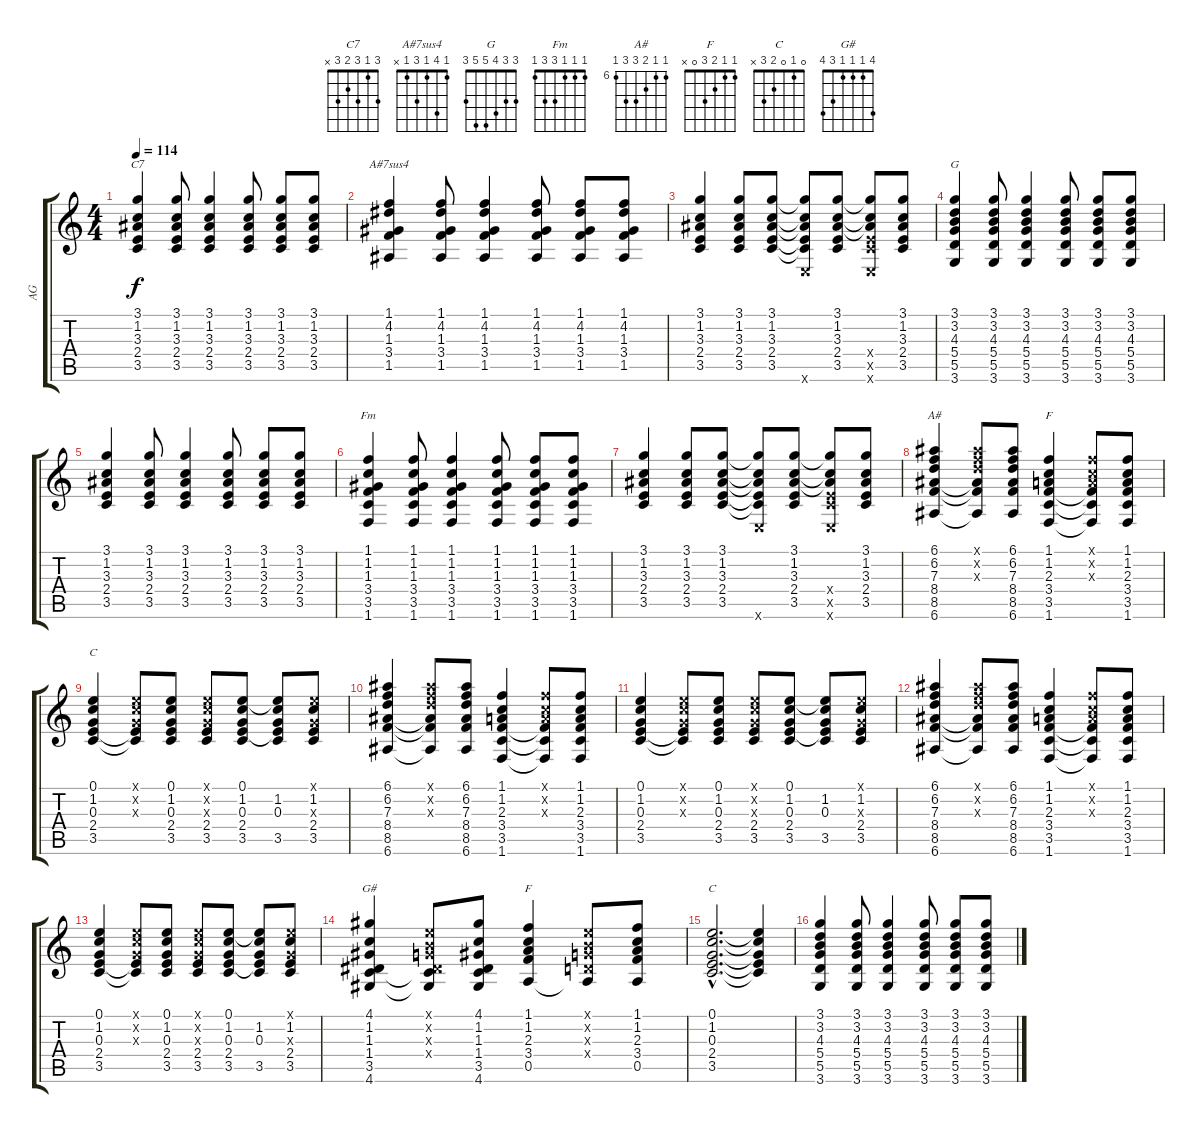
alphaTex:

\track ("AG" "AG") {instrument acousticguitarnylon}
\staff {score tabs}
\tuning (E4 B3 G3 D3 A2 E2) {hide}
\chord ("C7" 3 1 3 2 3 x)
\chord ("A#7sus4" 1 4 1 3 1 x)
\chord ("G" 3 3 4 5 5 3)
\chord ("Fm" 1 1 1 3 3 1)
\chord ("A#" 6 6 7 8 8 6) {firstfret 6}
\chord ("F" 1 1 2 3 0 1)
\chord ("C" 3 1 0 2 3 x)
\chord ("G#" 4 1 1 1 3 4)
\chord ("F" 1 1 2 3 0 x)
\chord ("C" 0 1 0 2 3 x)
\ts (4 4)
\tempo 114
\clef g2
\ks c
(3.1 1.2 3.3 2.4 3.5).4{ch "C7" dy f} (3.1 1.2 3.3 2.4 3.5).8 (3.1 1.2 3.3 2.4 3.5).4 (3.1 1.2 3.3 2.4 3.5).8 (3.1 1.2 3.3 2.4 3.5).8 (3.1 1.2 3.3 2.4 3.5).8 |
(1.1 4.2 1.3 3.4 1.5).4{ch "A#7sus4"} (1.1 4.2 1.3 3.4 1.5).8 (1.1 4.2 1.3 3.4 1.5).4 (1.1 4.2 1.3 3.4 1.5).8 (1.1 4.2 1.3 3.4 1.5).8 (1.1 4.2 1.3 3.4 1.5).8 |
(3.1 1.2 3.3 2.4 3.5).4 (3.1 1.2 3.3 2.4 3.5).8 (3.1 1.2 3.3 2.4 3.5).8 (3.1{t} 1.2{t} 3.3{t} 2.4{t} 3.5{t} 0.6{x}).8 (3.1 1.2 3.3 2.4 3.5).8 (3.1{t} 1.2{t} 3.3{t} 2.4{x} 3.5{x} 0.6{x}).8 (3.1 1.2 3.3 2.4 3.5).8 |
(3.1 3.2 4.3 5.4 5.5 3.6).4{ch "G"} (3.1 3.2 4.3 5.4 5.5 3.6).8 (3.1 3.2 4.3 5.4 5.5 3.6).4 (3.1 3.2 4.3 5.4 5.5 3.6).8 (3.1 3.2 4.3 5.4 5.5 3.6).8 (3.1 3.2 4.3 5.4 5.5 3.6).8 |
(3.1 1.2 3.3 2.4 3.5).4 (3.1 1.2 3.3 2.4 3.5).8 (3.1 1.2 3.3 2.4 3.5).4 (3.1 1.2 3.3 2.4 3.5).8 (3.1 1.2 3.3 2.4 3.5).8 (3.1 1.2 3.3 2.4 3.5).8 |
(1.1 1.2 1.3 3.4 3.5 1.6).4{ch "Fm"} (1.1 1.2 1.3 3.4 3.5 1.6).8 (1.1 1.2 1.3 3.4 3.5 1.6).4 (1.1 1.2 1.3 3.4 3.5 1.6).8 (1.1 1.2 1.3 3.4 3.5 1.6).8 (1.1 1.2 1.3 3.4 3.5 1.6).8 |
(3.1 1.2 3.3 2.4 3.5).4 (3.1 1.2 3.3 2.4 3.5).8 (3.1 1.2 3.3 2.4 3.5).8 (3.1{t} 1.2{t} 3.3{t} 2.4{t} 3.5{t} 0.6{x}).8 (3.1 1.2 3.3 2.4 3.5).8 (3.1{t} 1.2{t} 3.3{t} 2.4{x} 3.5{x} 0.6{x}).8 (3.1 1.2 3.3 2.4 3.5).8 |
(6.1 6.2 7.3 8.4 8.5 6.6).4{ch "A#"} (6.1{x} 6.2{x} 7.3{x} 8.4{t} 8.5{t} 6.6{t}).8 (6.1 6.2 7.3 8.4 8.5 6.6).8 (1.1 1.2 2.3 3.4 3.5 1.6).4{ch "F"} (1.1{x} 1.2{x} 2.3{x} 3.4{t} 3.5{t} 1.6{t}).8 (1.1 1.2 2.3 3.4 3.5 1.6).8 |
(0.1 1.2 0.3 2.4 3.5).4{ch "C"} (0.1{x} 1.2{x} 0.3{x} 2.4{t} 3.5{t}).8 (0.1 1.2 0.3 2.4 3.5).8 (0.1{x} 1.2{x} 0.3{x} 2.4 3.5).8 (0.1 1.2 0.3 2.4 3.5).8 (0.1{t} 1.2 0.3 2.4{t} 3.5).8 (0.1{x} 1.2 0.3{x} 2.4 3.5).8 |
(6.1 6.2 7.3 8.4 8.5 6.6).4 (6.1{x} 6.2{x} 7.3{x} 8.4{t} 8.5{t} 6.6{t}).8 (6.1 6.2 7.3 8.4 8.5 6.6).8 (1.1 1.2 2.3 3.4 3.5 1.6).4 (1.1{x} 1.2{x} 2.3{x} 3.4{t} 3.5{t} 1.6{t}).8 (1.1 1.2 2.3 3.4 3.5 1.6).8 |
(0.1 1.2 0.3 2.4 3.5).4 (0.1{x} 1.2{x} 0.3{x} 2.4{t} 3.5{t}).8 (0.1 1.2 0.3 2.4 3.5).8 (0.1{x} 1.2{x} 0.3{x} 2.4 3.5).8 (0.1 1.2 0.3 2.4 3.5).8 (0.1{t} 1.2 0.3 2.4{t} 3.5).8 (0.1{x} 1.2 0.3{x} 2.4 3.5).8 |
(6.1 6.2 7.3 8.4 8.5 6.6).4 (6.1{x} 6.2{x} 7.3{x} 8.4{t} 8.5{t} 6.6{t}).8 (6.1 6.2 7.3 8.4 8.5 6.6).8 (1.1 1.2 2.3 3.4 3.5 1.6).4 (1.1{x} 1.2{x} 2.3{x} 3.4{t} 3.5{t} 1.6{t}).8 (1.1 1.2 2.3 3.4 3.5 1.6).8 |
(0.1 1.2 0.3 2.4 3.5).4 (0.1{x} 1.2{x} 0.3{x} 2.4{t} 3.5{t}).8 (0.1 1.2 0.3 2.4 3.5).8 (0.1{x} 1.2{x} 0.3{x} 2.4 3.5).8 (0.1 1.2 0.3 2.4 3.5).8 (0.1{t} 1.2 0.3 2.4{t} 3.5).8 (0.1{x} 1.2 0.3{x} 2.4 3.5).8 |
(4.1 1.2 1.3 1.4 3.5 4.6).4{ch "G#"} (0.1{x} 0.2{x} 0.3{x} 1.4{x} 3.5{t} 4.6{t}).8 (4.1 1.2 1.3 1.4 3.5 4.6).8 (1.1 1.2 2.3 3.4 0.5).4{ch "F"} (0.1{x} 0.2{x} 0.3{x} 0.4{x} 0.5{t}).8 (1.1 1.2 2.3 3.4 0.5).8 |
(0.1{hac} 1.2{hac} 0.3{hac} 2.4{hac} 3.5{hac}).2{d ch "C"} (0.1{t} 1.2{t} 0.3{t} 2.4{t} 3.5{t}).4 |
(3.1 3.2 4.3 5.4 5.5 3.6).4 (3.1 3.2 4.3 5.4 5.5 3.6).8 (3.1 3.2 4.3 5.4 5.5 3.6).4 (3.1 3.2 4.3 5.4 5.5 3.6).8 (3.1 3.2 4.3 5.4 5.5 3.6).8 (3.1 3.2 4.3 5.4 5.5 3.6).8
